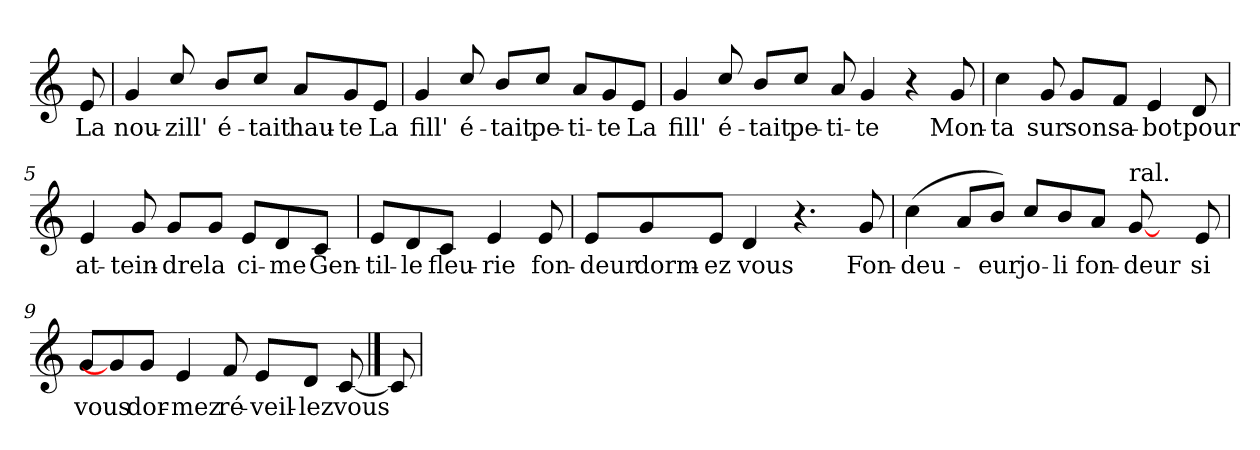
**kern	**text
*part1	*part1
*staff1	*staff1
*clefG2	*
*k[]	*
*C:	*
=	=
!	!LO:LY:b
8e/	La
=1	=1
!	!LO:LY:b
4g/	nou-
!	!LO:LY:b
8cc/	-zill'
!	!LO:LY:b
8b/L	é-
!	!LO:LY:b
8cc/J	-tait
!	!LO:LY:b
8a/L	hau-
!	!LO:LY:b
8g/	-te
!	!LO:LY:b
8e/J	La
=2	=2
!	!LO:LY:b
4g/	fill'
!	!LO:LY:b
8cc/	é-
!	!LO:LY:b
8b/L	-tait
!	!LO:LY:b
8cc/J	pe-
!	!LO:LY:b
8a/L	-ti-
!	!LO:LY:b
8g/	-te
!	!LO:LY:b
8e/J	La
=3	=3
!	!LO:LY:b
4g/	fill'
!	!LO:LY:b
8cc/	é-
!	!LO:LY:b
8b/L	-tait
!	!LO:LY:b
8cc/J	pe-
!	!LO:LY:b
8a/	-ti-
!	!LO:LY:b
4g/	-te
4r	.
!	!LO:LY:b
8g/	Mon-
!!LO:LB:g=z
=4	=4
!	!LO:LY:b
4cc\	-ta
!	!LO:LY:b
8g/	sur
!	!LO:LY:b
8g/L	son
!	!LO:LY:b
8f/J	sa-
!	!LO:LY:b
4e/	-bot
!	!LO:LY:b
8d/	pour
=5	=5
!	!LO:LY:b
4e/	at-
!	!LO:LY:b
8g/	-tein-
!	!LO:LY:b
8g/L	-dre
!	!LO:LY:b
8g/J	la
!	!LO:LY:b
8e/L	ci-
!	!LO:LY:b
8d/	-me
!	!LO:LY:b
8c/J	Gen-
=6	=6
!	!LO:LY:b
8e/L	-til-
!	!LO:LY:b
8d/	-le
!	!LO:LY:b
8c/J	fleu-
!	!LO:LY:b
4e/	-rie
!	!LO:LY:b
8e/	fon-
!!LO:LB:g=z
=7	=7
!	!LO:LY:b
8e/L	-deur
!	!LO:LY:b
8g/	dorm-
!	!LO:LY:b
8e/J	-ez
!	!LO:LY:b
4d/	vous
4.r	.
!	!LO:LY:b
8g/	Fon-
=8	=8
!	!LO:LY:b
(<4cc\	-deu-
8a/L	.
!	!LO:LY:b
8b/J)	-eur
!	!LO:LY:b
8cc/L	jo-
!	!LO:LY:b
8b/	-li
!	!LO:LY:b
8a/J	fon-
!LO:TX:a:t=ral.	!
!	!LO:LY:b
[8g/	-deur
8ryy	.
!	!LO:LY:b
8e/	si
=9	=9
!	!LO:LY:b
8g/L	vous
8g/]	.
!	!LO:LY:b
8g/J	dor-
!	!LO:LY:b
4e/	-mez
!	!LO:LY:b
8f/	ré-
!	!LO:LY:b
8e/L	-veil-
!	!LO:LY:b
8d/J	-lez
!	!LO:LY:b
[8c/	vous
==10	==10
8c/]	.
=	=
*-	*-
